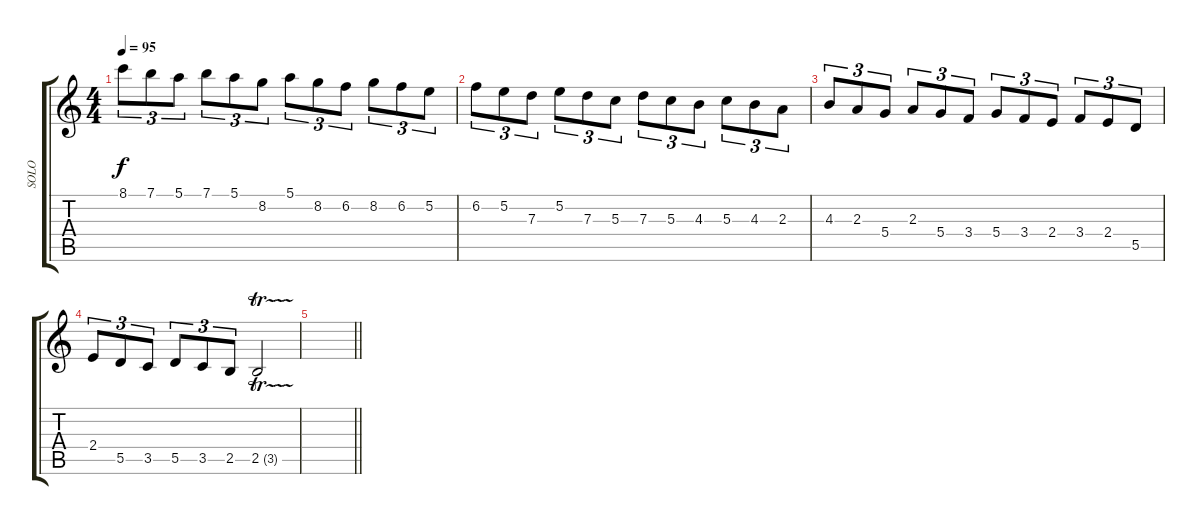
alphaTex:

\track ("SOLO" "SOLO") {instrument acousticguitarnylon}
\staff {score tabs}
\tuning (E4 B3 G3 D3 A2 E2) {hide}
\ts (4 4)
\tempo 95
\clef g2
\ks c
8.1.8{tu (3 2) dy f} 7.1.8{tu (3 2)} 5.1.8{tu (3 2)} 7.1.8{tu (3 2)} 5.1.8{tu (3 2)} 8.2.8{tu (3 2)} 5.1.8{tu (3 2)} 8.2.8{tu (3 2)} 6.2.8{tu (3 2)} 8.2.8{tu (3 2)} 6.2.8{tu (3 2)} 5.2.8{tu (3 2)} |
6.2.8{tu (3 2)} 5.2.8{tu (3 2)} 7.3.8{tu (3 2)} 5.2.8{tu (3 2)} 7.3.8{tu (3 2)} 5.3.8{tu (3 2)} 7.3.8{tu (3 2)} 5.3.8{tu (3 2)} 4.3.8{tu (3 2)} 5.3.8{tu (3 2)} 4.3.8{tu (3 2)} 2.3.8{tu (3 2)} |
4.3.8{tu (3 2)} 2.3.8{tu (3 2)} 5.4.8{tu (3 2)} 2.3.8{tu (3 2)} 5.4.8{tu (3 2)} 3.4.8{tu (3 2)} 5.4.8{tu (3 2)} 3.4.8{tu (3 2)} 2.4.8{tu (3 2)} 3.4.8{tu (3 2)} 2.4.8{tu (3 2)} 5.5.8{tu (3 2)} |
2.4.8{tu (3 2)} 5.5.8{tu (3 2)} 3.5.8{tu (3 2)} 5.5.8{tu (3 2)} 3.5.8{tu (3 2)} 2.5.8{tu (3 2)} 2.5{tr (3 32)}.2 |
\barLineRight lightlight
